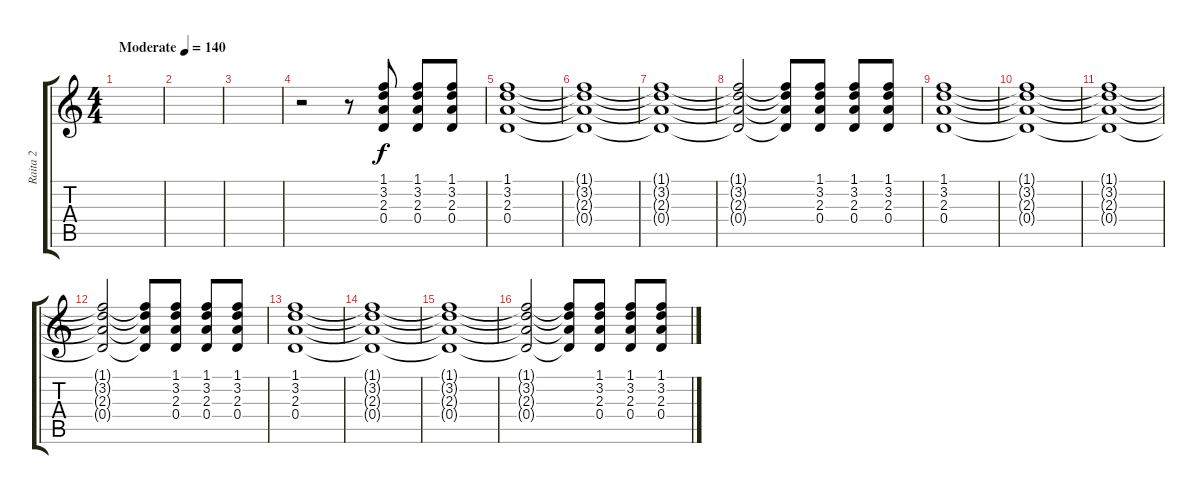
\track ("Raita 2" "Raita 2") {instrument distortionguitar}
\staff {score tabs}
\tuning (E4 B3 G3 D3 A2 E2) {hide}
\ts (4 4)
\tempo (140 "Moderate")
\clef g2
\ks c
|
|
|
r.2 r.8 (1.1 3.2 2.3 0.4).8 (1.1 3.2 2.3 0.4).8 (1.1 3.2 2.3 0.4).8 |
(1.1 3.2 2.3 0.4).1 |
(1.1{t} 3.2{t} 2.3{t} 0.4{t}).1 |
(1.1{t} 3.2{t} 2.3{t} 0.4{t}).1 |
(1.1{t} 3.2{t} 2.3{t} 0.4{t}).2 (1.1{t} 3.2{t} 2.3{t} 0.4{t}).8 (1.1 3.2 2.3 0.4).8 (1.1 3.2 2.3 0.4).8 (1.1 3.2 2.3 0.4).8 |
(1.1 3.2 2.3 0.4).1 |
(1.1{t} 3.2{t} 2.3{t} 0.4{t}).1 |
(1.1{t} 3.2{t} 2.3{t} 0.4{t}).1 |
(1.1{t} 3.2{t} 2.3{t} 0.4{t}).2 (1.1{t} 3.2{t} 2.3{t} 0.4{t}).8 (1.1 3.2 2.3 0.4).8 (1.1 3.2 2.3 0.4).8 (1.1 3.2 2.3 0.4).8 |
(1.1 3.2 2.3 0.4).1 |
(1.1{t} 3.2{t} 2.3{t} 0.4{t}).1 |
(1.1{t} 3.2{t} 2.3{t} 0.4{t}).1 |
(1.1{t} 3.2{t} 2.3{t} 0.4{t}).2 (1.1{t} 3.2{t} 2.3{t} 0.4{t}).8 (1.1 3.2 2.3 0.4).8 (1.1 3.2 2.3 0.4).8 (1.1 3.2 2.3 0.4).8
